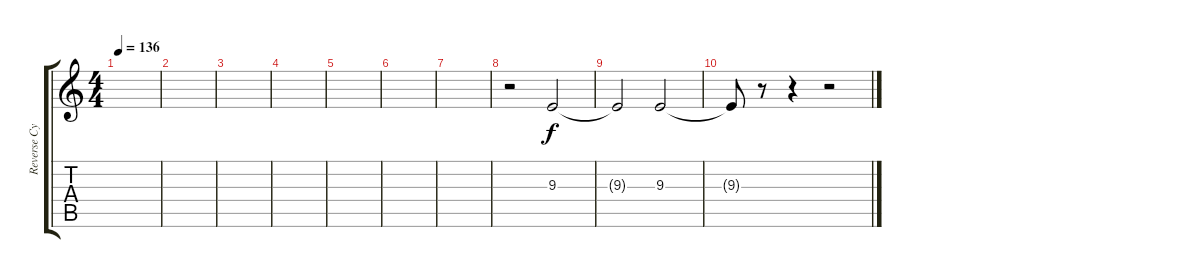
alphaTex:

\track ("Reverse Cymbal 1" "Reverse Cy") {instrument reversecymbal}
\staff {score tabs}
\tuning (E4 B3 G3 D3 A2 E2) {hide}
\ts (4 4)
\tempo 136
\clef g2
\ks c
|
|
|
|
|
|
|
r.2{volume 14} 9.3.2 |
9.3{t}.2 9.3.2 |
9.3{t}.8 r.8 r.4 r.2
